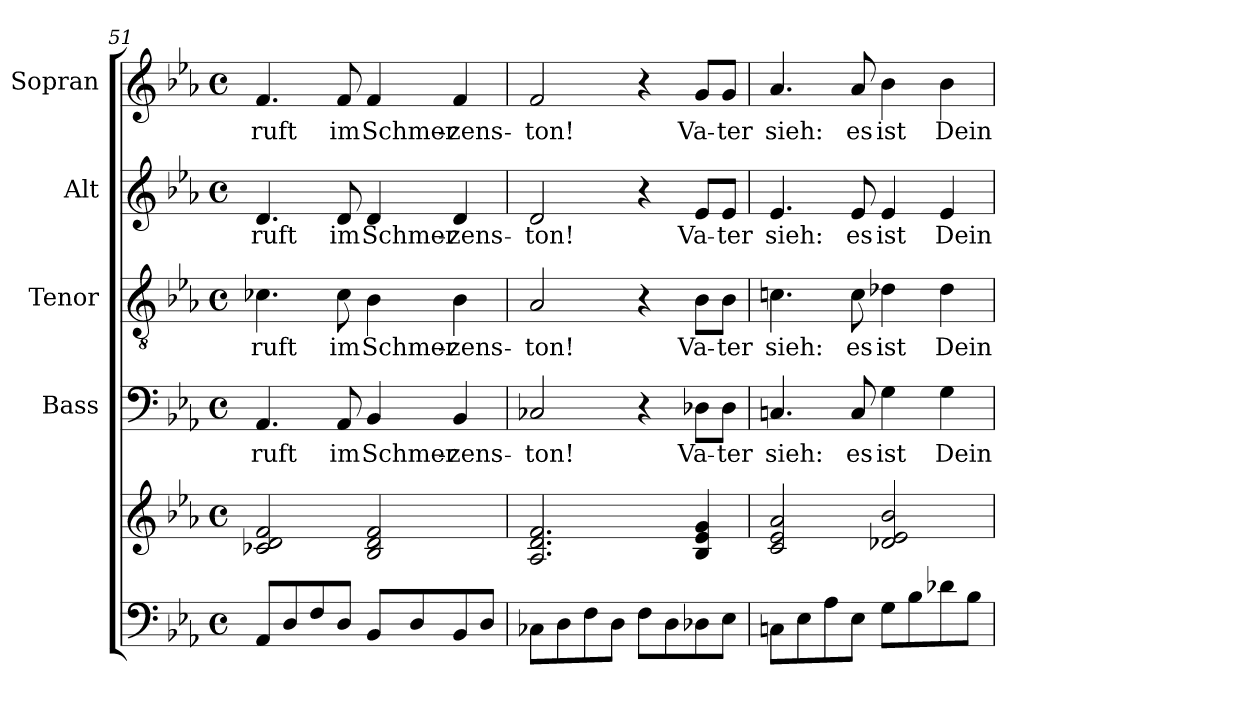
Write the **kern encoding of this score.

**kern	**kern	**kern	**text	**kern	**text	**kern	**text	**kern	**text
*part5	*part5	*part4	*part4	*part3	*part3	*part2	*part2	*part1	*part1
*staff6	*staff5	*staff4	*staff4	*staff3	*staff3	*staff2	*staff2	*staff1	*staff1
*	*	*I"Bass	*	*I"Tenor	*	*I"Alt	*	*I"Sopran	*
*	*	*I'B.	*	*I'T.	*	*I'A.	*	*I'S.	*
*clefF4	*clefG2	*clefF4	*	*clefGv2	*	*clefG2	*	*clefG2	*
*k[b-e-a-]	*k[b-e-a-]	*k[b-e-a-]	*	*k[b-e-a-]	*	*k[b-e-a-]	*	*k[b-e-a-]	*
*E-:	*E-:	*E-:	*	*E-:	*	*E-:	*	*E-:	*
*M4/4	*M4/4	*M4/4	*	*M4/4	*	*M4/4	*	*M4/4	*
*met(c)	*met(c)	*met(c)	*	*met(c)	*	*met(c)	*	*met(c)	*
=51	=51	=51	=51	=51	=51	=51	=51	=51	=51
!	!	!	!LO:LY:b	!	!LO:LY:b	!	!LO:LY:b	!	!LO:LY:b
8AA-/L	2c-X/ 2d/ 2f/	4.AA-/	ruft	4.c-X\	ruft	4.d/	ruft	4.f/	ruft
8D/	.	.	.	.	.	.	.	.	.
8F/	.	.	.	.	.	.	.	.	.
!	!	!	!LO:LY:b	!	!LO:LY:b	!	!LO:LY:b	!	!LO:LY:b
8D/J	.	8AA-/	im	8c-\	im	8d/	im	8f/	im
!	!	!	!LO:LY:b	!	!LO:LY:b	!	!LO:LY:b	!	!LO:LY:b
8BB-/L	2B-/ 2d/ 2f/	4BB-/	Schmer-	4B-\	Schmer-	4d/	Schmer-	4f/	Schmer-
8D/	.	.	.	.	.	.	.	.	.
!	!	!	!LO:LY:b	!	!LO:LY:b	!	!LO:LY:b	!	!LO:LY:b
8BB-/	.	4BB-/	-zens-	4B-\	-zens-	4d/	-zens-	4f/	-zens-
8D/J	.	.	.	.	.	.	.	.	.
!!LO:LB:g=z
=52	=52	=52	=52	=52	=52	=52	=52	=52	=52
!	!	!	!LO:LY:b	!	!LO:LY:b	!	!LO:LY:b	!	!LO:LY:b
8C-X\L	2.A-/ 2.d/ 2.f/	2C-X/	-ton!	2A-/	-ton!	2d/	-ton!	2f/	-ton!
8D\	.	.	.	.	.	.	.	.	.
8F\	.	.	.	.	.	.	.	.	.
8D\J	.	.	.	.	.	.	.	.	.
8F\L	.	4r	.	4r	.	4r	.	4r	.
8D\	.	.	.	.	.	.	.	.	.
!	!	!	!LO:LY:b	!	!LO:LY:b	!	!LO:LY:b	!	!LO:LY:b
8D-X\	4B-/ 4e-/ 4g/	8D-X\L	Va-	8B-\L	Va-	8e-/L	Va-	8g/L	Va-
!	!	!	!LO:LY:b	!	!LO:LY:b	!	!LO:LY:b	!	!LO:LY:b
8E-\J	.	8D-\J	-ter	8B-\J	-ter	8e-/J	-ter	8g/J	-ter
=53	=53	=53	=53	=53	=53	=53	=53	=53	=53
!	!	!	!LO:LY:b	!	!LO:LY:b	!	!LO:LY:b	!	!LO:LY:b
8Cn\L	2c/ 2e-/ 2a-/	4.Cn/	sieh:	4.cn\	sieh:	4.e-/	sieh:	4.a-/	sieh:
8E-\	.	.	.	.	.	.	.	.	.
8A-\	.	.	.	.	.	.	.	.	.
!	!	!	!LO:LY:b	!	!LO:LY:b	!	!LO:LY:b	!	!LO:LY:b
8E-\J	.	8C/	es	8c\	es	8e-/	es	8a-/	es
!	!	!	!LO:LY:b	!	!LO:LY:b	!	!LO:LY:b	!	!LO:LY:b
8G\L	2d-X/ 2e-/ 2b-/	4G\	ist	4d-X\	ist	4e-/	ist	4b-\	ist
8B-\	.	.	.	.	.	.	.	.	.
!	!	!	!LO:LY:b	!	!LO:LY:b	!	!LO:LY:b	!	!LO:LY:b
8d-X\	.	4G\	Dein	4d-\	Dein	4e-/	Dein	4b-\	Dein
8B-\J	.	.	.	.	.	.	.	.	.
=	=	=	=	=	=	=	=	=	=
*-	*-	*-	*-	*-	*-	*-	*-	*-	*-
